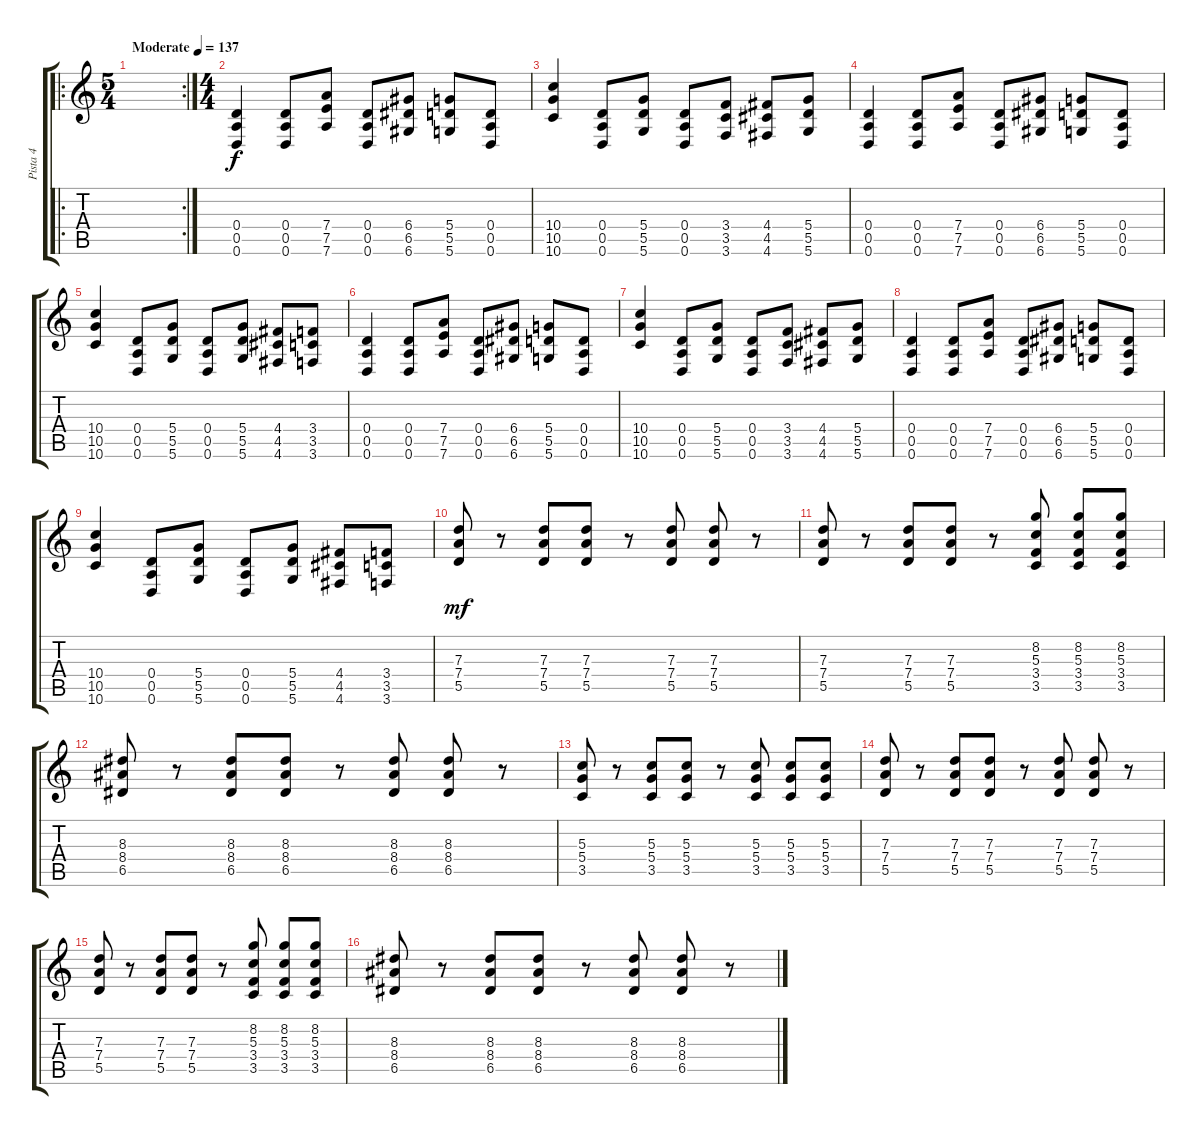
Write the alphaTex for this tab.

\track ("Pista 4" "Pista 4") {instrument distortionguitar}
\staff {score tabs}
\tuning (E4 B3 G3 D3 A2 D2) {hide}
\ro
\rc 2
\ts (5 4)
\tempo (137 "Moderate")
\clef g2
\ks c
|
\ts (4 4)
(0.4 0.5 0.6).4 (0.4 0.5 0.6).8 (7.4 7.5 7.6).8 (0.4 0.5 0.6).8 (6.4 6.5 6.6).8 (5.4 5.5 5.6).8 (0.4 0.5 0.6).8 |
(10.4 10.5 10.6).4 (0.4 0.5 0.6).8 (5.4 5.5 5.6).8 (0.4 0.5 0.6).8 (3.4 3.5 3.6).8 (4.4 4.5 4.6).8 (5.4 5.5 5.6).8 |
(0.4 0.5 0.6).4 (0.4 0.5 0.6).8 (7.4 7.5 7.6).8 (0.4 0.5 0.6).8 (6.4 6.5 6.6).8 (5.4 5.5 5.6).8 (0.4 0.5 0.6).8 |
(10.4 10.5 10.6).4 (0.4 0.5 0.6).8 (5.4 5.5 5.6).8 (0.4 0.5 0.6).8 (5.4 5.5 5.6).8 (4.4 4.5 4.6).8 (3.4 3.5 3.6).8 |
(0.4 0.5 0.6).4 (0.4 0.5 0.6).8 (7.4 7.5 7.6).8 (0.4 0.5 0.6).8 (6.4 6.5 6.6).8 (5.4 5.5 5.6).8 (0.4 0.5 0.6).8 |
(10.4 10.5 10.6).4 (0.4 0.5 0.6).8 (5.4 5.5 5.6).8 (0.4 0.5 0.6).8 (3.4 3.5 3.6).8 (4.4 4.5 4.6).8 (5.4 5.5 5.6).8 |
(0.4 0.5 0.6).4 (0.4 0.5 0.6).8 (7.4 7.5 7.6).8 (0.4 0.5 0.6).8 (6.4 6.5 6.6).8 (5.4 5.5 5.6).8 (0.4 0.5 0.6).8 |
(10.4 10.5 10.6).4 (0.4 0.5 0.6).8 (5.4 5.5 5.6).8 (0.4 0.5 0.6).8 (5.4 5.5 5.6).8 (4.4 4.5 4.6).8 (3.4 3.5 3.6).8 |
(7.3 7.4 5.5).8{dy mf} r.8 (7.3 7.4 5.5).8 (7.3 7.4 5.5).8 r.8 (7.3 7.4 5.5).8 (7.3 7.4 5.5).8 r.8 |
(7.3 7.4 5.5).8 r.8 (7.3 7.4 5.5).8 (7.3 7.4 5.5).8 r.8 (8.2 5.3 3.4 3.5).8 (8.2 5.3 3.4 3.5).8 (8.2 5.3 3.4 3.5).8 |
(8.3 8.4 6.5).8 r.8 (8.3 8.4 6.5).8 (8.3 8.4 6.5).8 r.8 (8.3 8.4 6.5).8 (8.3 8.4 6.5).8 r.8 |
(5.3 5.4 3.5).8 r.8 (5.3 5.4 3.5).8 (5.3 5.4 3.5).8 r.8 (5.3 5.4 3.5).8 (5.3 5.4 3.5).8 (5.3 5.4 3.5).8 |
(7.3 7.4 5.5).8 r.8 (7.3 7.4 5.5).8 (7.3 7.4 5.5).8 r.8 (7.3 7.4 5.5).8 (7.3 7.4 5.5).8 r.8 |
(7.3 7.4 5.5).8 r.8 (7.3 7.4 5.5).8 (7.3 7.4 5.5).8 r.8 (8.2 5.3 3.4 3.5).8 (8.2 5.3 3.4 3.5).8 (8.2 5.3 3.4 3.5).8 |
(8.3 8.4 6.5).8 r.8 (8.3 8.4 6.5).8 (8.3 8.4 6.5).8 r.8 (8.3 8.4 6.5).8 (8.3 8.4 6.5).8 r.8
